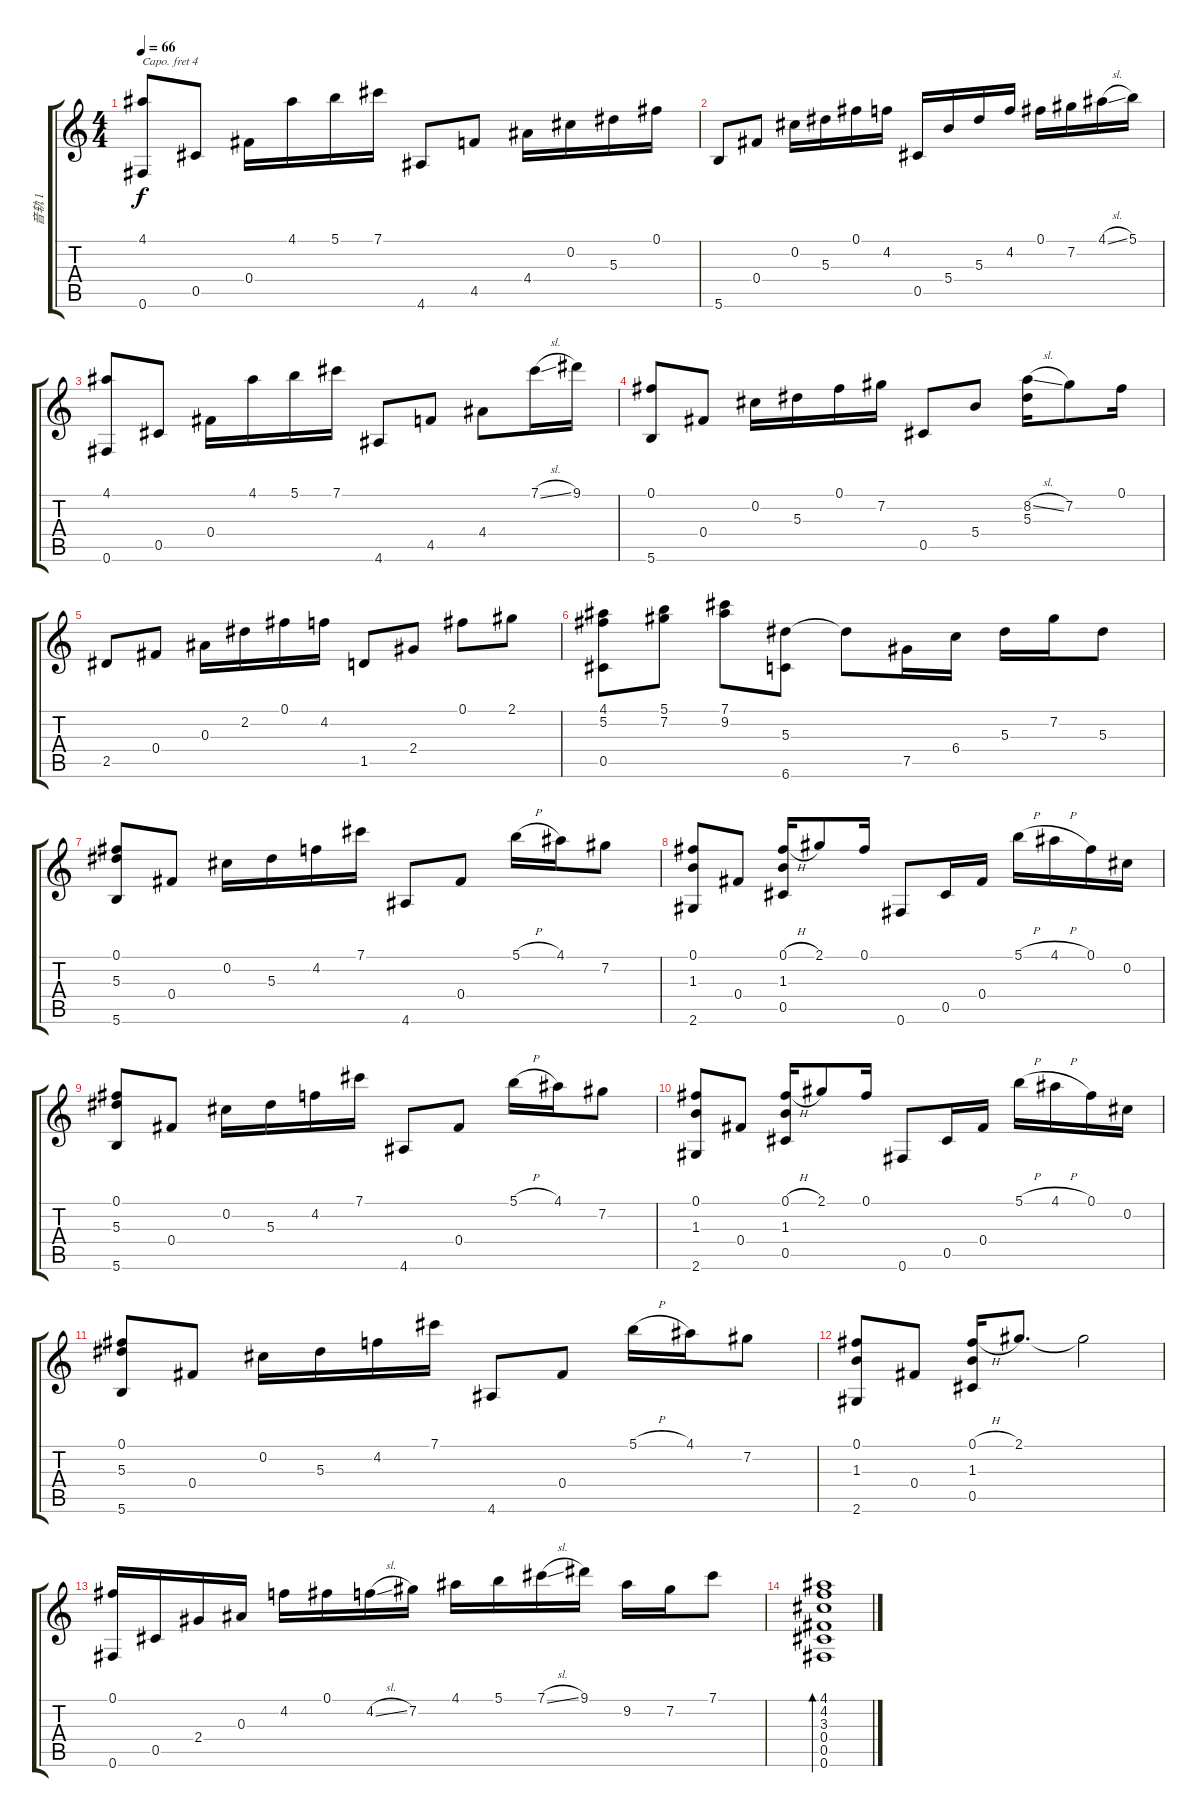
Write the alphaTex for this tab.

\track ("音轨 1" "音轨 1") {instrument acousticguitarsteel}
\staff {score tabs}
\capo 4
\tuning (D4 A3 Gb3 D3 A2 D2) {hide}
\ts (4 4)
\tempo 66
\clef g2
\ks c
(4.1 0.6).8{dy f} 0.5.8 0.4.16 4.1.16 5.1.16 7.1.16 4.6.8 4.5.8 4.4.16 0.2.16 5.3.16 0.1.16 |
5.6.8 0.4.8 0.2.16 5.3.16 0.1.16 4.2.16 0.5.16 5.4.16 5.3.16 4.2.16 0.1.16 7.2.16 4.1{sl}.16 5.1.16 |
(4.1 0.6).8 0.5.8 0.4.16 4.1.16 5.1.16 7.1.16 4.6.8 4.5.8 4.4.8 7.1{sl}.16 9.1.16 |
(0.1 5.6).8 0.4.8 0.2.16 5.3.16 0.1.16 7.2.16 0.5.8 5.4.8 (8.2{sl} 5.3).16 7.2.8 0.1.16 |
2.5.8 0.4.8 0.3.16 2.2.16 0.1.16 4.2.16 1.5.8 2.4.8 0.1.8 2.1.8 |
(4.1 5.2 0.5).8 (5.1 7.2).8 (7.1 9.2).8 (5.3 6.6).8 5.3{t}.8 7.5.16 6.4.16 5.3.16 7.2.16 5.3.8 |
(0.1 5.3 5.6).8 0.4.8 0.2.16 5.3.16 4.2.16 7.1.16 4.6.8 0.4.8 5.1{h}.16 4.1.16 7.2.8 |
(0.1 1.3 2.6).8 0.4.8 (0.1{h} 1.3 0.5).16 2.1.8 0.1.16 0.6.8 0.5.16 0.4.16 5.1{h}.16 4.1{h}.16 0.1.16 0.2.16 |
(0.1 5.3 5.6).8 0.4.8 0.2.16 5.3.16 4.2.16 7.1.16 4.6.8 0.4.8 5.1{h}.16 4.1.16 7.2.8 |
(0.1 1.3 2.6).8 0.4.8 (0.1{h} 1.3 0.5).16 2.1.8 0.1.16 0.6.8 0.5.16 0.4.16 5.1{h}.16 4.1{h}.16 0.1.16 0.2.16 |
(0.1 5.3 5.6).8 0.4.8 0.2.16 5.3.16 4.2.16 7.1.16 4.6.8 0.4.8 5.1{h}.16 4.1.16 7.2.8 |
(0.1 1.3 2.6).8 0.4.8 (0.1{h} 1.3 0.5).16 2.1.8{d} 2.1{t}.2 |
(0.1 0.6).16 0.5.16 2.4.16 0.3.16 4.2.16 0.1.16 4.2{sl}.16 7.2.16 4.1.16 5.1.16 7.1{sl}.16 9.1.16 9.2.16 7.2.16 7.1.8 |
(4.1 4.2 3.3 0.4 0.5 0.6).1{bd 480}
